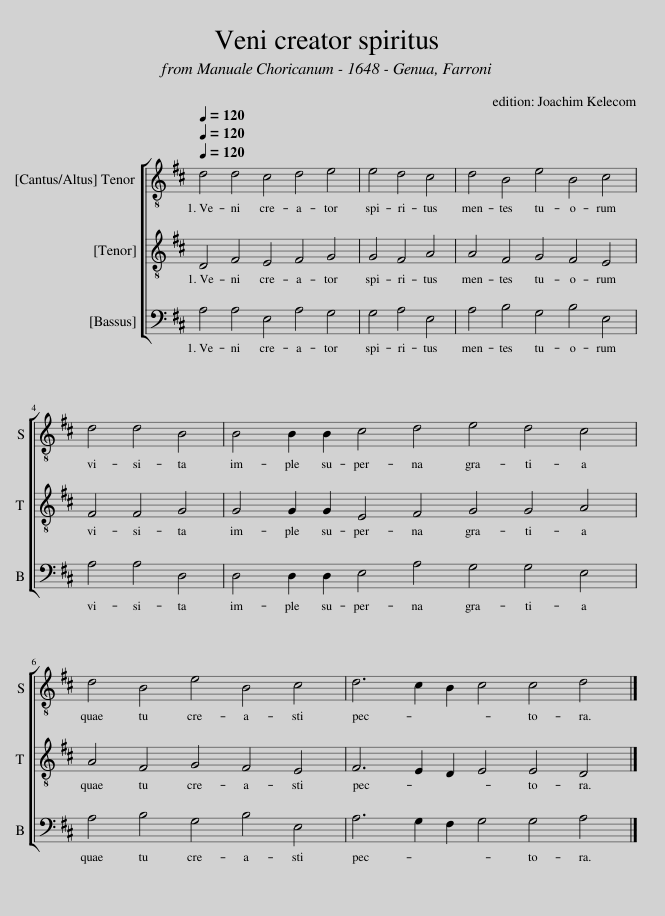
X:1
%%score [ 1 2 3 ]
L:1/8
Q:1/4=120
M:none
I:linebreak $
K:D
V:1 treble-8
V:2 treble-8
V:3 bass
V:1
 d4 d4 c4 d4 e4 | e4 d4 c4 | d4 B4 e4 B4 c4 |$ d4 d4 B4 | B4 B2 B2 c4 d4 e4 d4 c4 |$ %5
 d4 B4 e4 B4 c4 | d6 c2 B2 c4 c4 d4 |] %7
V:2
 D4 F4 E4 F4 G4 | G4 F4 A4 | A4 F4 G4 F4 E4 |$ F4 F4 G4 | G4 G2 G2 E4 F4 G4 G4 A4 |$ %5
 A4 F4 G4 F4 E4 | F6 E2 D2 E4 E4 D4 |] %7
V:3
 A,4 A,4 E,4 A,4 G,4 | G,4 A,4 E,4 | A,4 B,4 G,4 B,4 E,4 |$ A,4 A,4 D,4 | D,4 D,2 D,2 E,4 A,4 G,4 G,4 E,4 |$ %5
 A,4 B,4 G,4 B,4 E,4 | A,6 G,2 F,2 G,4 G,4 A,4 |] %7
